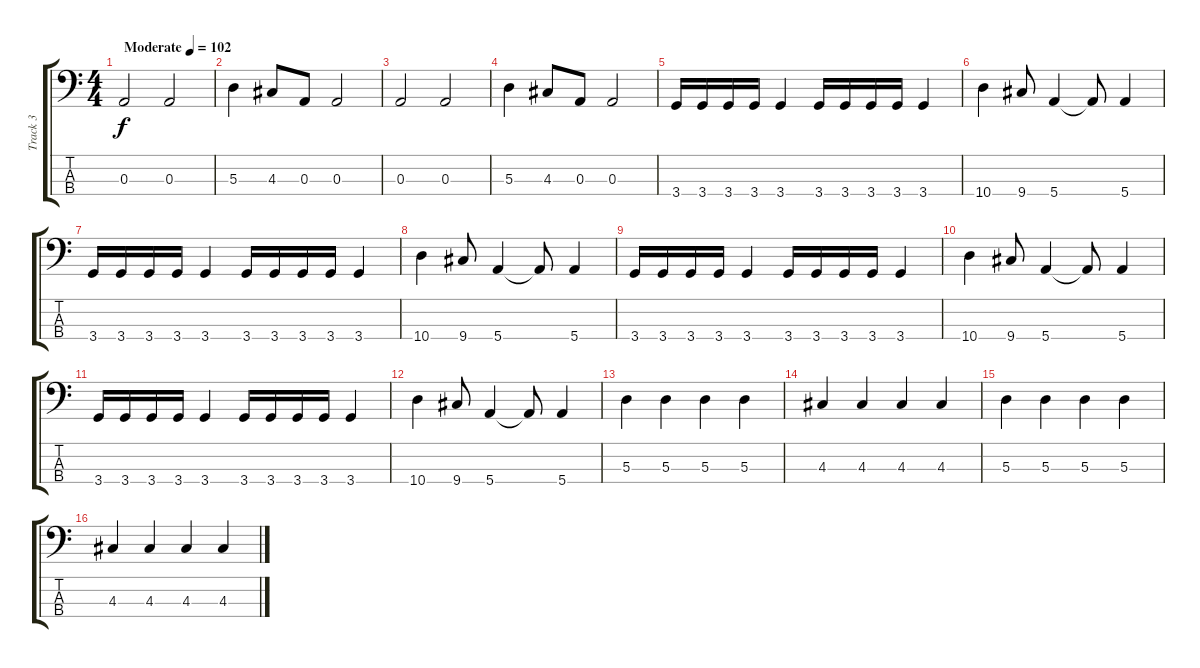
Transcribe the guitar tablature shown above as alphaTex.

\track ("Track 3" "Track 3") {instrument electricbassfinger}
\staff {score tabs}
\tuning (G2 D2 A1 E1) {hide}
\ts (4 4)
\tempo (102 "Moderate")
\clef f4
\ks c
0.3.2{dy f instrument electricbassfinger} 0.3.2 |
5.3.4 4.3.8 0.3.8 0.3.2 |
0.3.2 0.3.2 |
5.3.4 4.3.8 0.3.8 0.3.2 |
3.4.16 3.4.16 3.4.16 3.4.16 3.4.4 3.4.16 3.4.16 3.4.16 3.4.16 3.4.4 |
10.4.4 9.4.8 5.4.4 5.4{t}.8 5.4.4 |
3.4.16 3.4.16 3.4.16 3.4.16 3.4.4 3.4.16 3.4.16 3.4.16 3.4.16 3.4.4 |
10.4.4 9.4.8 5.4.4 5.4{t}.8 5.4.4 |
3.4.16 3.4.16 3.4.16 3.4.16 3.4.4 3.4.16 3.4.16 3.4.16 3.4.16 3.4.4 |
10.4.4 9.4.8 5.4.4 5.4{t}.8 5.4.4 |
3.4.16 3.4.16 3.4.16 3.4.16 3.4.4 3.4.16 3.4.16 3.4.16 3.4.16 3.4.4 |
10.4.4 9.4.8 5.4.4 5.4{t}.8 5.4.4 |
5.3.4 5.3.4 5.3.4 5.3.4 |
4.3.4 4.3.4 4.3.4 4.3.4 |
5.3.4 5.3.4 5.3.4 5.3.4 |
4.3.4 4.3.4 4.3.4 4.3.4
